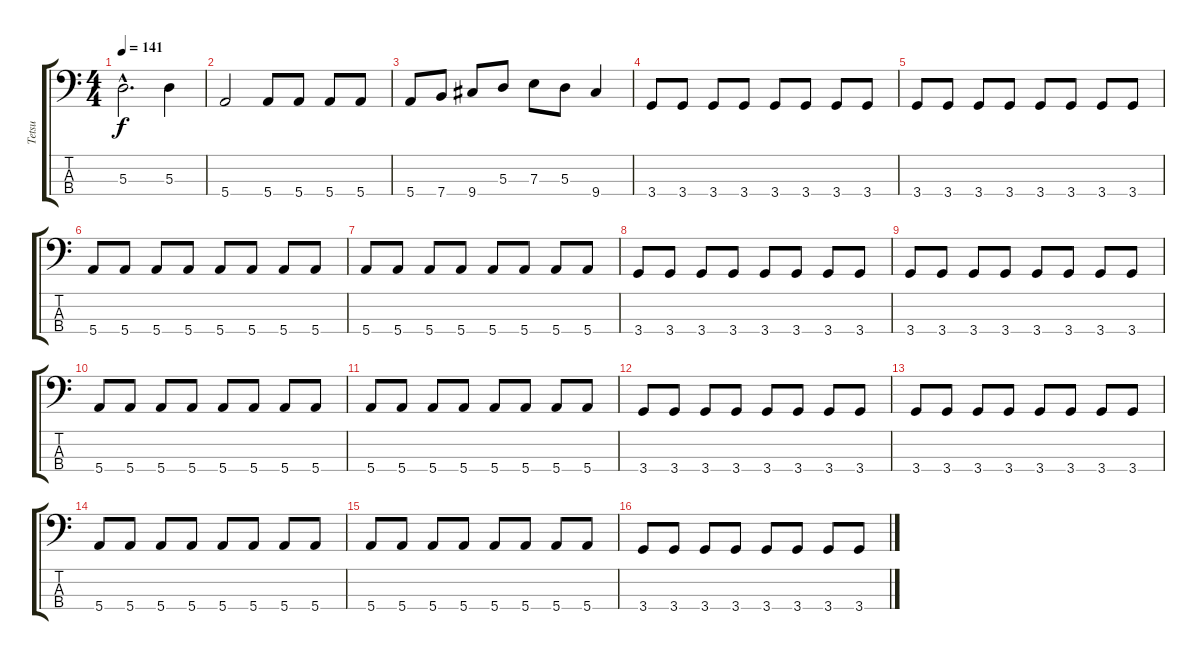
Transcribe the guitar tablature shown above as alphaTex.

\track ("Tetsu" "Tetsu") {instrument electricbassfinger}
\staff {score tabs}
\tuning (G2 D2 A1 E1) {hide}
\ts (4 4)
\tempo 141
\clef f4
\ks c
5.3{hac}.2{d dy f} 5.3.4 |
5.4.2 5.4.8 5.4.8 5.4.8 5.4.8 |
5.4.8 7.4.8 9.4.8 5.3.8 7.3.8 5.3.8 9.4.4 |
3.4.8 3.4.8 3.4.8 3.4.8 3.4.8 3.4.8 3.4.8 3.4.8 |
3.4.8 3.4.8 3.4.8 3.4.8 3.4.8 3.4.8 3.4.8 3.4.8 |
5.4.8 5.4.8 5.4.8 5.4.8 5.4.8 5.4.8 5.4.8 5.4.8 |
5.4.8 5.4.8 5.4.8 5.4.8 5.4.8 5.4.8 5.4.8 5.4.8 |
3.4.8 3.4.8 3.4.8 3.4.8 3.4.8 3.4.8 3.4.8 3.4.8 |
3.4.8 3.4.8 3.4.8 3.4.8 3.4.8 3.4.8 3.4.8 3.4.8 |
5.4.8 5.4.8 5.4.8 5.4.8 5.4.8 5.4.8 5.4.8 5.4.8 |
5.4.8 5.4.8 5.4.8 5.4.8 5.4.8 5.4.8 5.4.8 5.4.8 |
3.4.8 3.4.8 3.4.8 3.4.8 3.4.8 3.4.8 3.4.8 3.4.8 |
3.4.8 3.4.8 3.4.8 3.4.8 3.4.8 3.4.8 3.4.8 3.4.8 |
5.4.8 5.4.8 5.4.8 5.4.8 5.4.8 5.4.8 5.4.8 5.4.8 |
5.4.8 5.4.8 5.4.8 5.4.8 5.4.8 5.4.8 5.4.8 5.4.8 |
3.4.8 3.4.8 3.4.8 3.4.8 3.4.8 3.4.8 3.4.8 3.4.8
